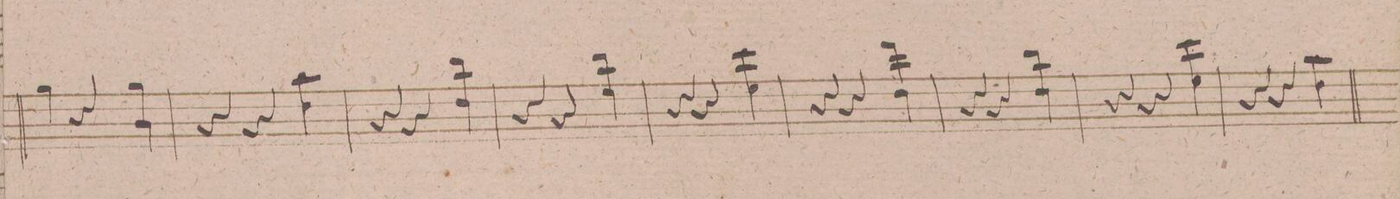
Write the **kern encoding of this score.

**kern	**dynam
*I"Violino 1mo	*
*clefG2	*
*k[f#]	*
*M3/4	*
*4\right	*
4gg\	.
4r	.
4gg\ 4b\	.
=26	=26
4r	.
4r	.
4aa\ 4dd\	.
=27	=27
4r	.
4r	.
4bb\ 4dd\	.
=28	=28
4r	.
4r	.
4bb\ 4ee\	.
=29	=29
4r	.
4r	.
4ccc\ 4ee\	.
=30	=30
4r	.
4r	.
4ddd\ 4dd\	.
=31	=31
4r	.
4r	.
4bb\ 4dd\	.
=32	=32
4r	.
4r	.
4ccc\ 4ee\	.
=33	=33
4r	.
4r	.
4aa\ 4dd\	.
=34	=34
*-	*-
